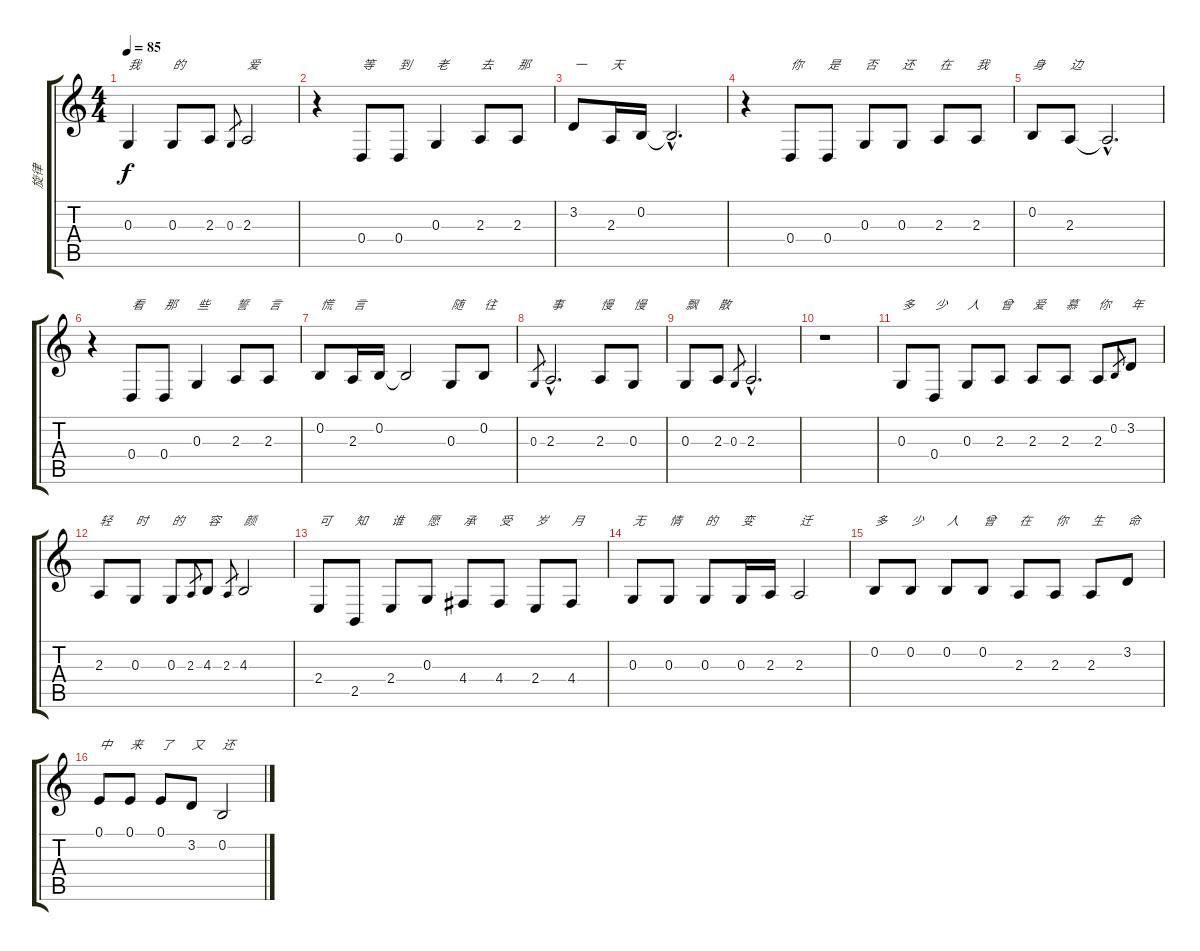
\track ("旋律" "旋律") {instrument sopranosax}
\staff {score tabs}
\tuning (E4 B3 G3 D3 A2 E2) {hide}
\ts (4 4)
\tempo 85
\clef g2
\ks c
0.3.4{txt "我" dy f} 0.3.8{txt "的"} 2.3.8 0.3.8{gr} 2.3.2{txt "爱"} |
r.4 0.4.8{txt "等"} 0.4.8{txt "到"} 0.3.4{txt "老"} 2.3.8{txt "去"} 2.3.8{txt "那"} |
3.2.8{txt "一"} 2.3.16{txt "天"} 0.2.16 0.2{hac t}.2{d} |
r.4 0.4.8{txt "你"} 0.4.8{txt "是"} 0.3.8{txt "否"} 0.3.8{txt "还"} 2.3.8{txt "在"} 2.3.8{txt "我"} |
0.2.8{txt "身"} 2.3.8{txt "边"} 2.3{hac t}.2{d} |
r.4 0.4.8{txt "看"} 0.4.8{txt "那"} 0.3.4{txt "些"} 2.3.8{txt "誓"} 2.3.8{txt "言"} |
0.2.8{txt "慌"} 2.3.16{txt "言"} 0.2.16 0.2{t}.2 0.3.8{txt "随"} 0.2.8{txt "往"} |
0.3.8{gr} 2.3{hac}.2{d txt "事"} 2.3.8{txt "慢"} 0.3.8{txt "慢"} |
0.3.8{txt "飘"} 2.3.8{txt "散"} 0.3.8{gr} 2.3{hac}.2{d} |
r.1 |
0.3.8{txt "多"} 0.4.8{txt "少"} 0.3.8{txt "人"} 2.3.8{txt "曾"} 2.3.8{txt "爱"} 2.3.8{txt "慕"} 2.3.8{txt "你"} 0.2.8{gr} 3.2.8{txt "年"} |
2.3.8{txt "轻"} 0.3.8{txt "时"} 0.3.8{txt "的"} 2.3.8{gr} 4.3.8{txt "容"} 2.3.8{gr} 4.3.2{txt "颜"} |
2.4.8{txt "可"} 2.5.8{txt "知"} 2.4.8{txt "谁"} 0.3.8{txt "愿"} 4.4.8{txt "承"} 4.4.8{txt "受"} 2.4.8{txt "岁"} 4.4.8{txt "月"} |
0.3.8{txt "无"} 0.3.8{txt "情"} 0.3.8{txt "的"} 0.3.16{txt "变"} 2.3.16 2.3.2{txt "迁"} |
0.2.8{txt "多"} 0.2.8{txt "少"} 0.2.8{txt "人"} 0.2.8{txt "曾"} 2.3.8{txt "在"} 2.3.8{txt "你"} 2.3.8{txt "生"} 3.2.8{txt "命"} |
0.1.8{txt "中"} 0.1.8{txt "来"} 0.1.8{txt "了"} 3.2.8{txt "又"} 0.2.2{txt "还"}
